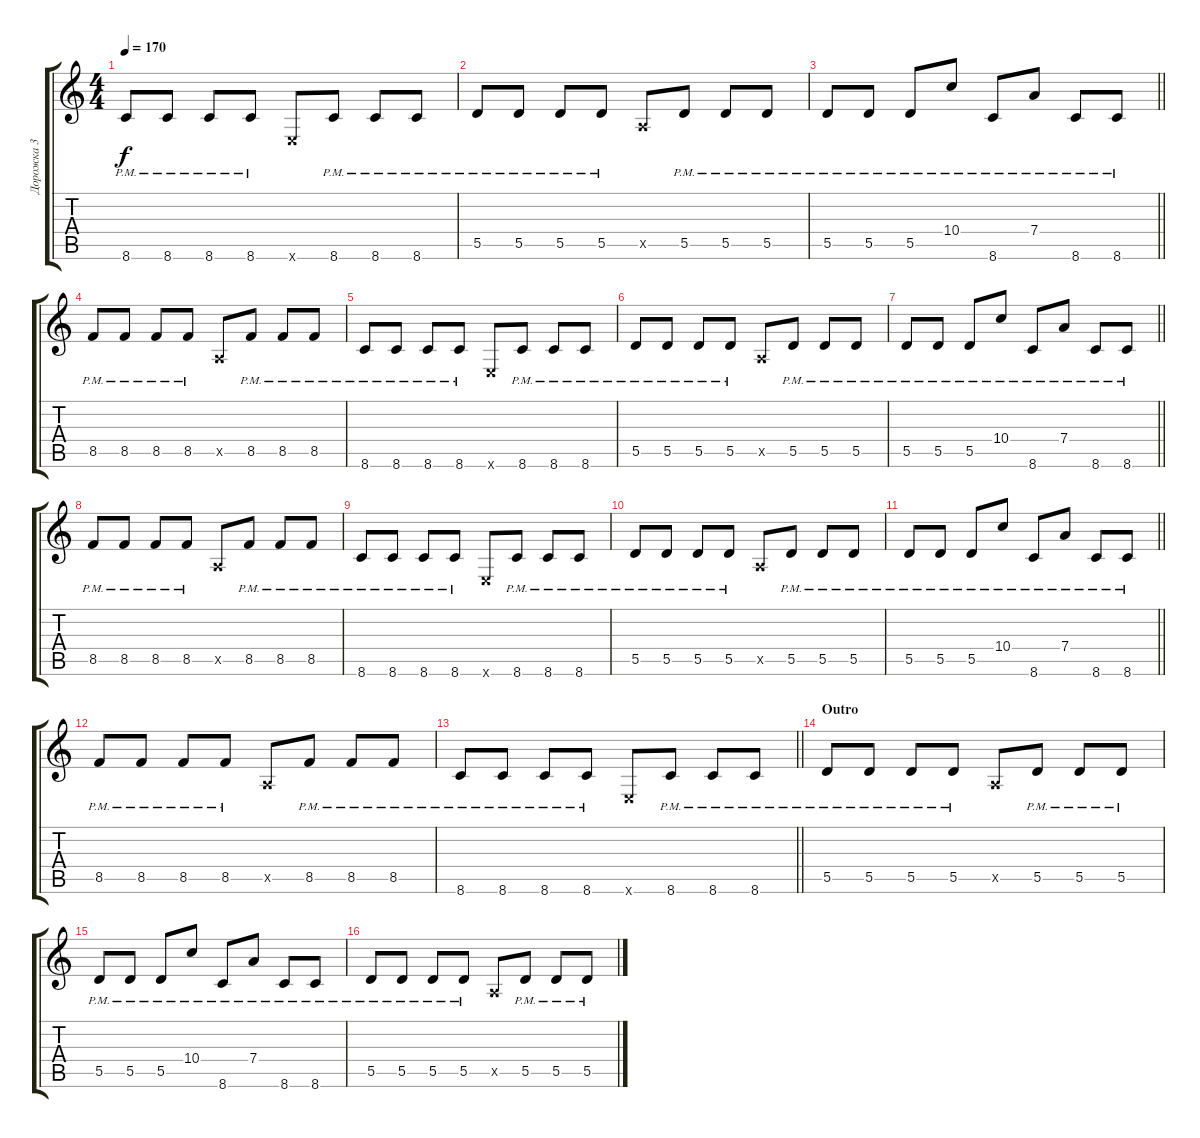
\track ("Дорожка 3" "Дорожка 3") {instrument acousticguitarsteel}
\staff {score tabs}
\tuning (E4 B3 G3 D3 A2 E2) {hide}
\ts (4 4)
\tempo 170
\clef g2
\ks c
8.6{pm}.8{dy f} 8.6{pm}.8 8.6{pm}.8 8.6{pm}.8 0.6{x}.8 8.6{pm}.8 8.6{pm}.8 8.6{pm}.8 |
5.5{pm}.8 5.5{pm}.8 5.5{pm}.8 5.5{pm}.8 0.5{x}.8 5.5{pm}.8 5.5{pm}.8 5.5{pm}.8 |
\barLineRight lightlight
5.5{pm}.8 5.5{pm}.8 5.5{pm}.8 10.4{pm}.8 8.6{pm}.8 7.4{pm}.8 8.6{pm}.8 8.6{pm}.8 |
8.5{pm}.8 8.5{pm}.8 8.5{pm}.8 8.5{pm}.8 0.5{x}.8 8.5{pm}.8 8.5{pm}.8 8.5{pm}.8 |
8.6{pm}.8 8.6{pm}.8 8.6{pm}.8 8.6{pm}.8 0.6{x}.8 8.6{pm}.8 8.6{pm}.8 8.6{pm}.8 |
5.5{pm}.8 5.5{pm}.8 5.5{pm}.8 5.5{pm}.8 0.5{x}.8 5.5{pm}.8 5.5{pm}.8 5.5{pm}.8 |
\barLineRight lightlight
5.5{pm}.8 5.5{pm}.8 5.5{pm}.8 10.4{pm}.8 8.6{pm}.8 7.4{pm}.8 8.6{pm}.8 8.6{pm}.8 |
8.5{pm}.8 8.5{pm}.8 8.5{pm}.8 8.5{pm}.8 0.5{x}.8 8.5{pm}.8 8.5{pm}.8 8.5{pm}.8 |
8.6{pm}.8 8.6{pm}.8 8.6{pm}.8 8.6{pm}.8 0.6{x}.8 8.6{pm}.8 8.6{pm}.8 8.6{pm}.8 |
5.5{pm}.8 5.5{pm}.8 5.5{pm}.8 5.5{pm}.8 0.5{x}.8 5.5{pm}.8 5.5{pm}.8 5.5{pm}.8 |
\barLineRight lightlight
5.5{pm}.8 5.5{pm}.8 5.5{pm}.8 10.4{pm}.8 8.6{pm}.8 7.4{pm}.8 8.6{pm}.8 8.6{pm}.8 |
8.5{pm}.8 8.5{pm}.8 8.5{pm}.8 8.5{pm}.8 0.5{x}.8 8.5{pm}.8 8.5{pm}.8 8.5{pm}.8 |
\barLineRight lightlight
8.6{pm}.8 8.6{pm}.8 8.6{pm}.8 8.6{pm}.8 0.6{x}.8 8.6{pm}.8 8.6{pm}.8 8.6{pm}.8 |
\section ("" "Outro")
5.5{pm}.8 5.5{pm}.8 5.5{pm}.8 5.5{pm}.8 0.5{x}.8 5.5{pm}.8 5.5{pm}.8 5.5{pm}.8 |
5.5{pm}.8 5.5{pm}.8 5.5{pm}.8 10.4{pm}.8 8.6{pm}.8 7.4{pm}.8 8.6{pm}.8 8.6{pm}.8 |
5.5{pm}.8 5.5{pm}.8 5.5{pm}.8 5.5{pm}.8 0.5{x}.8 5.5{pm}.8 5.5{pm}.8 5.5{pm}.8
